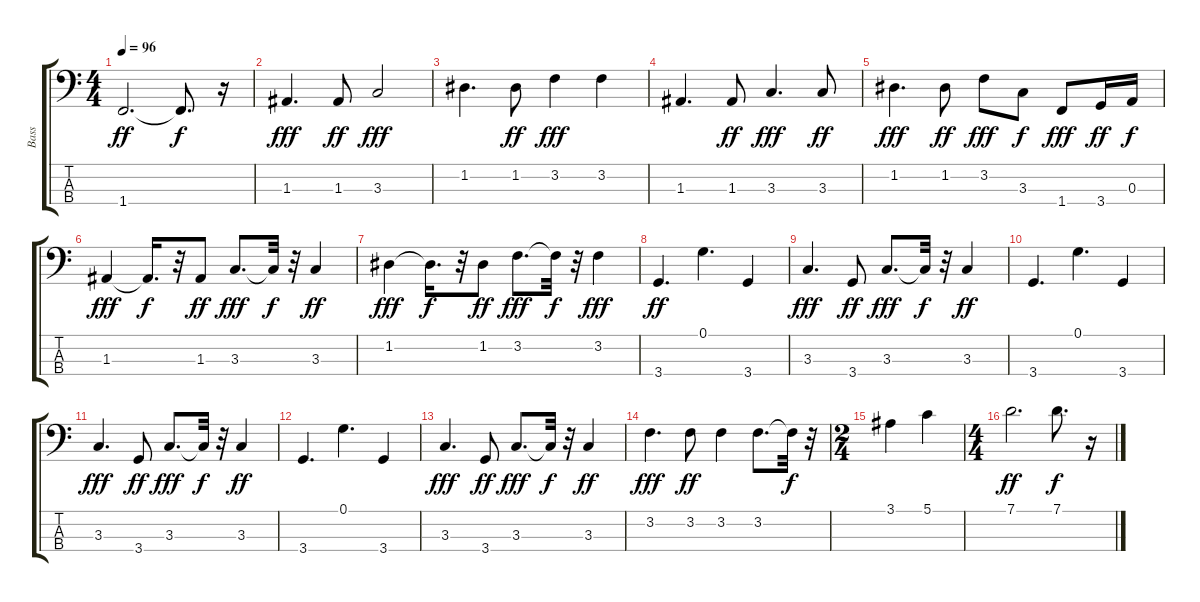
\track ("Bass" "Bass") {instrument electricbassfinger}
\staff {score tabs}
\tuning (G2 D2 A1 E1) {hide}
\ts (4 4)
\tempo 96
\clef f4
\ks c
1.4.2{d dy ff} 1.4{t}.8{d dy f} r.16 |
1.3.4{d dy fff} 1.3.8{dy ff} 3.3.2{dy fff} |
1.2.4{d} 1.2.8{dy ff} 3.2.4{dy fff} 3.2.4 |
1.3.4{d} 1.3.8{dy ff} 3.3.4{d dy fff} 3.3.8{dy ff} |
1.2.4{d dy fff} 1.2.8{dy ff} 3.2.8{dy fff} 3.3.8{dy f} 1.4.8{dy fff} 3.4.16{dy ff} 0.3.16{dy f} |
1.3.4{dy fff} 1.3{t}.16{d dy f} r.32 1.3.8{dy ff} 3.3.8{d dy fff} 3.3{t}.32{dy f} r.32 3.3.4{dy ff} |
1.2.4{dy fff} 1.2{t}.16{d dy f} r.32 1.2.8{dy ff} 3.2.8{d dy fff} 3.2{t}.32{dy f} r.32 3.2.4{dy fff} |
3.4.4{d dy ff} 0.1.4{d} 3.4.4 |
3.3.4{d dy fff} 3.4.8{dy ff} 3.3.8{d dy fff} 3.3{t}.32{dy f} r.32 3.3.4{dy ff} |
3.4.4{d} 0.1.4{d} 3.4.4 |
3.3.4{d dy fff} 3.4.8{dy ff} 3.3.8{d dy fff} 3.3{t}.32{dy f} r.32 3.3.4{dy ff} |
3.4.4{d} 0.1.4{d} 3.4.4 |
3.3.4{d dy fff} 3.4.8{dy ff} 3.3.8{d dy fff} 3.3{t}.32{dy f} r.32 3.3.4{dy ff} |
3.2.4{d dy fff} 3.2.8{dy ff} 3.2.4 3.2.8{d} 3.2{t}.32{dy f} r.32 |
\ts (2 4)
3.1.4 5.1.4 |
\ts (4 4)
7.1.2{d dy ff} 7.1.8{d dy f} r.16
